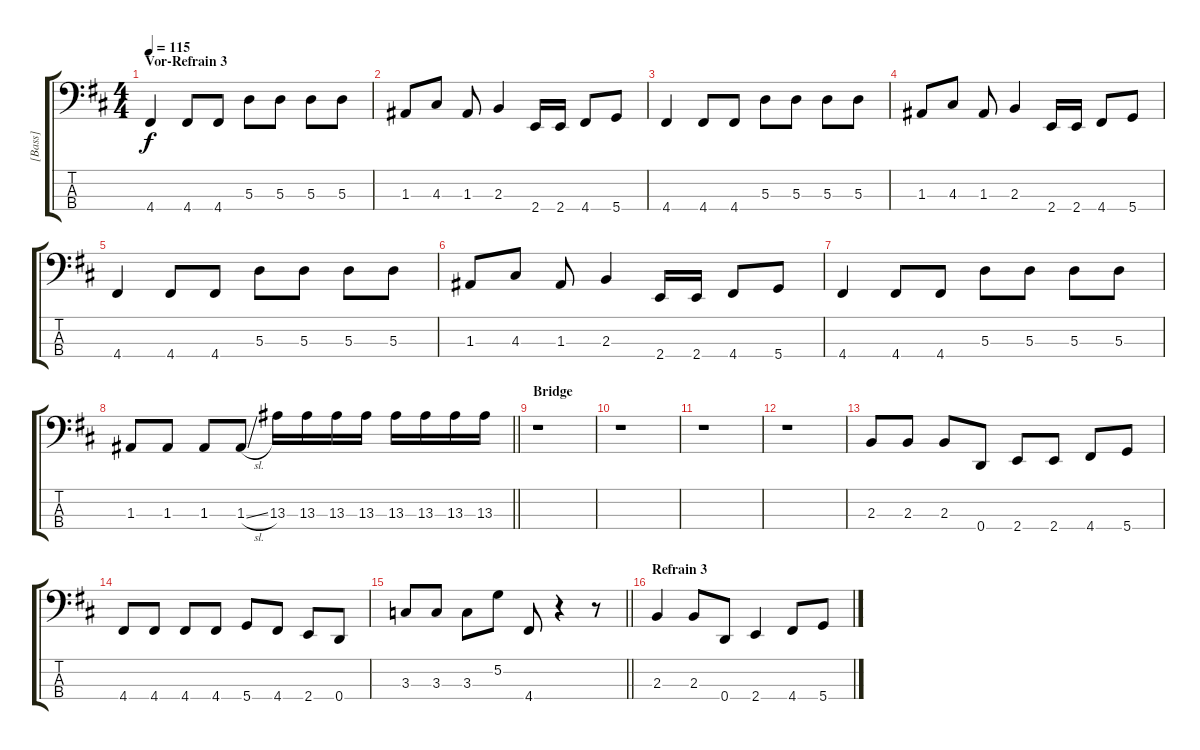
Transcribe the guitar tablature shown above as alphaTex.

\track ("[Bass]" "[Bass]") {instrument electricbassfinger}
\staff {score tabs}
\tuning (G2 D2 A1 D1) {hide}
\ts (4 4)
\section ("" "Vor-Refrain 3")
\tempo 115
\clef f4
\ks bminor
4.4.4{dy f} 4.4.8 4.4.8 5.3.8 5.3.8 5.3.8 5.3.8 |
1.3.8 4.3.8 1.3.8 2.3.4 2.4.16 2.4.16 4.4.8 5.4.8 |
4.4.4 4.4.8 4.4.8 5.3.8 5.3.8 5.3.8 5.3.8 |
1.3.8 4.3.8 1.3.8 2.3.4 2.4.16 2.4.16 4.4.8 5.4.8 |
4.4.4 4.4.8 4.4.8 5.3.8 5.3.8 5.3.8 5.3.8 |
1.3.8 4.3.8 1.3.8 2.3.4 2.4.16 2.4.16 4.4.8 5.4.8 |
4.4.4 4.4.8 4.4.8 5.3.8 5.3.8 5.3.8 5.3.8 |
\barLineRight lightlight
1.3.8 1.3.8 1.3.8 1.3{sl}.8 13.3.16 13.3.16 13.3.16 13.3.16 13.3.16 13.3.16 13.3.16 13.3.16 |
\section ("" "Bridge")
r.1 |
r.1 |
r.1 |
r.1 |
2.3.8 2.3.8 2.3.8 0.4.8 2.4.8 2.4.8 4.4.8 5.4.8 |
4.4.8 4.4.8 4.4.8 4.4.8 5.4.8 4.4.8 2.4.8 0.4.8 |
\barLineRight lightlight
3.3.8 3.3.8 3.3.8 5.2.8 4.4.8 r.4 r.8 |
\section ("" "Refrain 3")
2.3.4 2.3.8 0.4.8 2.4.4 4.4.8 5.4.8
